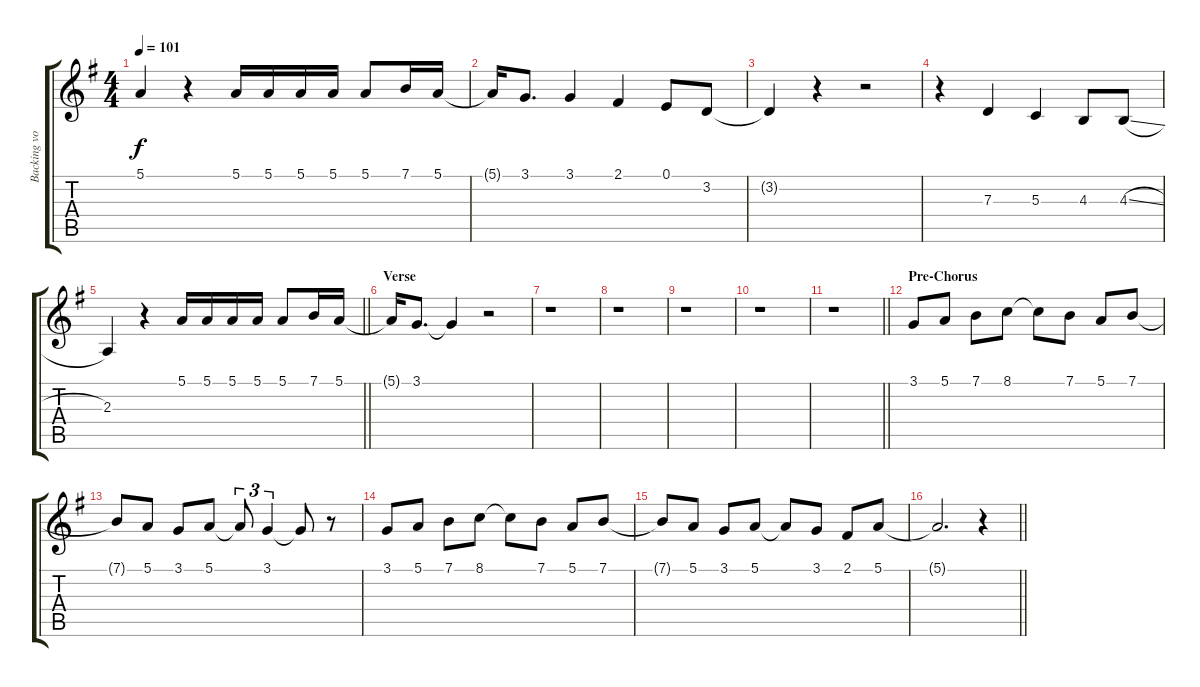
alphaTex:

\track ("Backing vocals" "Backing vo") {mute instrument altosax}
\staff {score tabs}
\tuning (E4 B3 G3 D3 A2 E2) {hide}
\ts (4 4)
\tempo 101
\clef g2
\ks eminor
5.1.4{dy f} r.4 5.1.16 5.1.16 5.1.16 5.1.16 5.1.8 7.1.16 5.1.16 |
5.1{t}.16 3.1.8{d} 3.1.4 2.1.4 0.1.8 3.2.8 |
3.2{t}.4 r.4 r.2 |
r.4 7.3.4 5.3.4 4.3.8 4.3{sl}.8 |
\barLineRight lightlight
2.3.4 r.4 5.1.16 5.1.16 5.1.16 5.1.16 5.1.8 7.1.16 5.1.16 |
\section ("" "Verse")
5.1{t}.16 3.1.8{d} 3.1{t}.4 r.2 |
r.1 |
r.1 |
r.1 |
r.1 |
\barLineRight lightlight
r.1 |
\section ("" "Pre-Chorus")
3.1.8 5.1.8 7.1.8 8.1.8 8.1{t}.8 7.1.8 5.1.8 7.1.8 |
7.1{t}.8 5.1.8 3.1.8 5.1.8 5.1{t}.8{tu (3 2)} 3.1.4{tu (3 2)} 3.1{t}.8 r.8 |
3.1.8 5.1.8 7.1.8 8.1.8 8.1{t}.8 7.1.8 5.1.8 7.1.8 |
7.1{t}.8 5.1.8 3.1.8 5.1.8 5.1{t}.8 3.1.8 2.1.8 5.1.8 |
\barLineRight lightlight
5.1{t}.2{d} r.4
